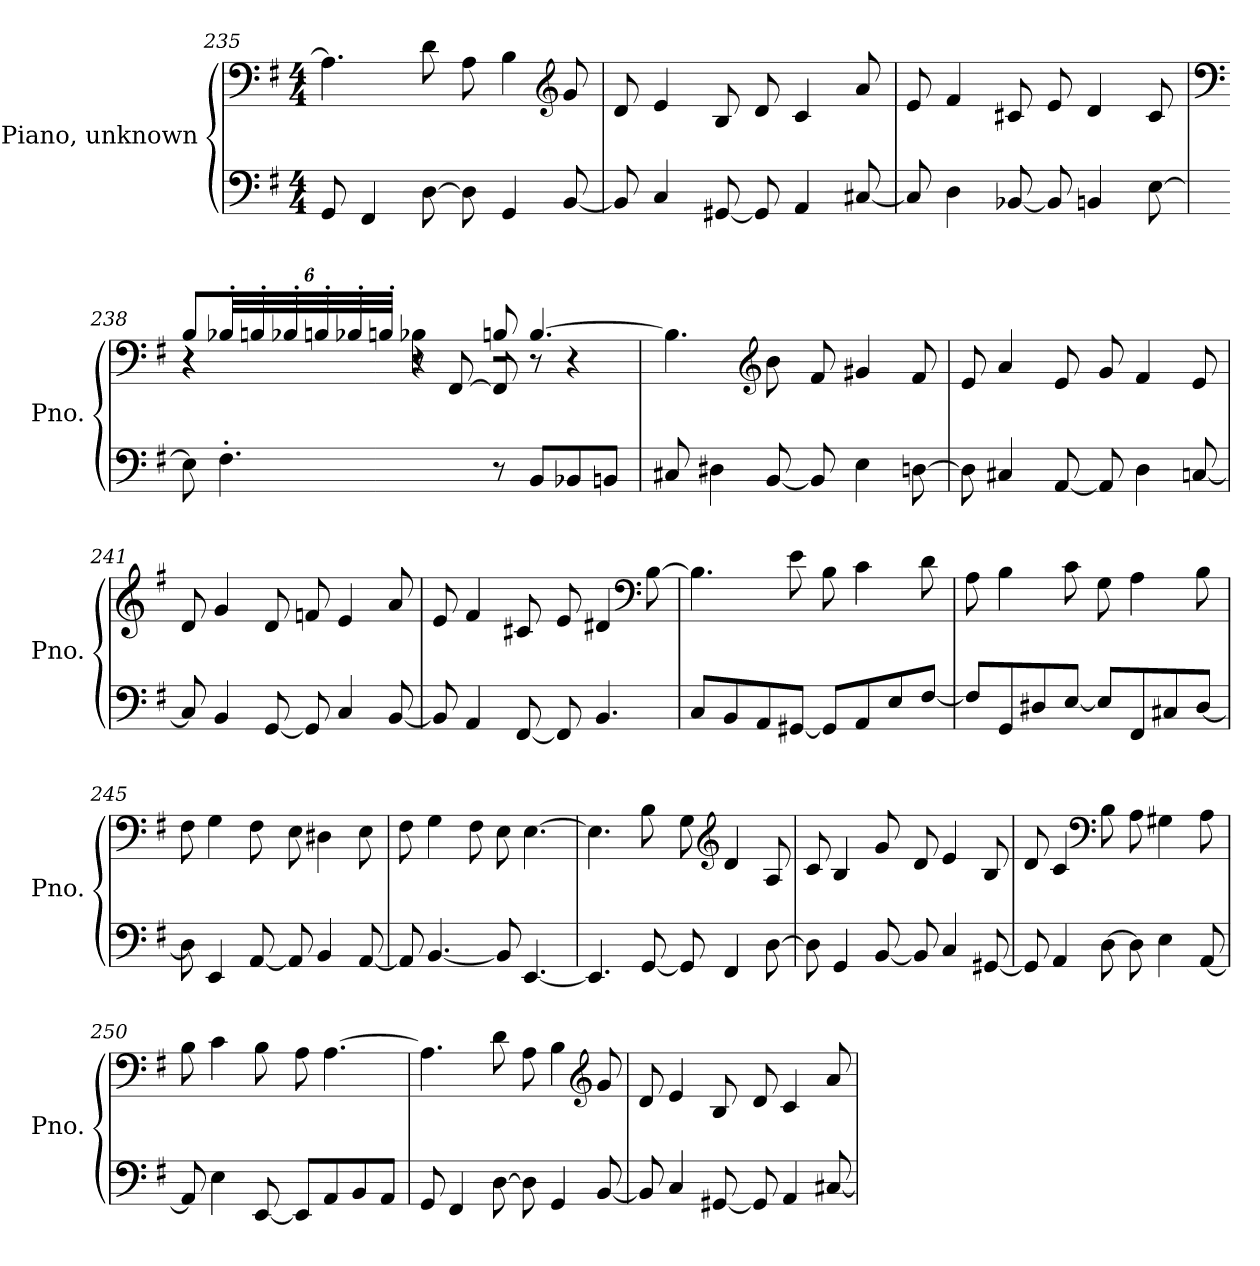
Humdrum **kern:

**kern	**kern
*part1	*part1
*staff2	*staff1
*I"Piano, unknown	*
*I'Pno.	*
*clefF4	*clefF4
*k[f#]	*k[f#]
*M4/4	*M4/4
=235	=235
8GG/	4.A\]
4FF#/	.
[8D\	8d\
8D\]	8A\
4GG/	4B\
*	*clefG2
[8BB/	8g/
=236	=236
8BB/]	8d/
4C/	4e/
[8GG#X/	8B/
8GG#/]	8d/
4AA/	4c/
[8C#X/	8a/
!!LO:LB:g=z
=237	=237
8C#/]	8e/
4D\	4f#/
[8BB-X/	8c#X/
8BB-/]	8e/
4BBn/	4d/
[8E\	8c#/
=238	=238
*	*clefF4
*	*^
*	*	*^
8E\]	8B/L	4r	4r
*	*Xbrackettup	*	*
4.F#'\	48B-X'/LL	.	.
.	48Bn'/	.	.
.	48B-X'/	.	.
.	48Bn'/	.	.
.	48B-X'/	.	.
.	48Bn'/JJJ	.	.
.	4r	4B-X\	8r
.	.	.	[8FF#/
8r	8Bn/	2r	8FF#/]
8BB/L	[4.B/	.	8r
8BB-X/	.	.	4r
8BBn/J	.	.	.
*	*v	*v	*v
=239	=239
8C#X/	4.B\]
4D#X\	.
*	*clefG2
[8BB/	8b\
8BB/]	8f#/
4E\	4g#X/
[8Dn\	8f#/
!!LO:PB:g=z
=240	=240
8D\]	8e/
4C#X/	4a/
[8AA/	8e/
8AA/]	8g/
4D\	4f#/
[8Cn/	8e/
=241	=241
8C/]	8d/
4BB/	4g/
[8GG/	8d/
8GG/]	8fn/
4C/	4e/
[8BB/	8a/
=242	=242
8BB/]	8e/
4AA/	4f#/
[8FF#/	8c#X/
8FF#/]	8e/
4.BB/	4d#X/
*	*clefF4
.	[8B\
=243	=243
8C/L	4.B\]
8BB/	.
8AA/	.
[8GG#X/J	8e\
8GG#/L]	8B\
8AA/	4c\
8E/	.
[8F#/J	8d\
!!LO:LB:g=z
=244	=244
8F#/L]	8A\
8GG/	4B\
8D#X/	.
[8E/J	8c\
8E/L]	8G\
8FF#/	4A\
8C#X/	.
[8D#/J	8B\
=245	=245
8D#\]	8F#\
4EE/	4G\
[8AA/	8F#\
8AA/]	8E\
4BB/	4D#X\
[8AA/	8E\
=246	=246
8AA/]	8F#\
[4.BB/	4G\
.	8F#\
8BB/]	8E\
[4.EE/	[4.E\
=247	=247
4.EE/]	4.E\]
[8GG/	8B\
8GG/]	8G\
*	*clefG2
4FF#/	4d/
[8D\	8A/
=248	=248
8D\]	8c/
4GG/	4B/
[8BB/	8g/
8BB/]	8d/
4C/	4e/
[8GG#X/	8B/
!!LO:LB:g=z
=249	=249
8GG#/]	8d/
4AA/	4c/
*	*clefF4
[8D\	8B\
8D\]	8A\
4E\	4G#X\
[8AA/	8A\
=250	=250
8AA/]	8B\
4E\	4c\
[8EE/	8B\
8EE/L]	8A\
8AA/	[4.A\
8BB/	.
8AA/J	.
=251	=251
8GG/	4.A\]
4FF#/	.
[8D\	8d\
8D\]	8A\
4GG/	4B\
*	*clefG2
[8BB/	8g/
=252	=252
8BB/]	8d/
4C/	4e/
[8GG#X/	8B/
8GG#/]	8d/
4AA/	4c/
[8C#X/	8a/
=	=
*-	*-
